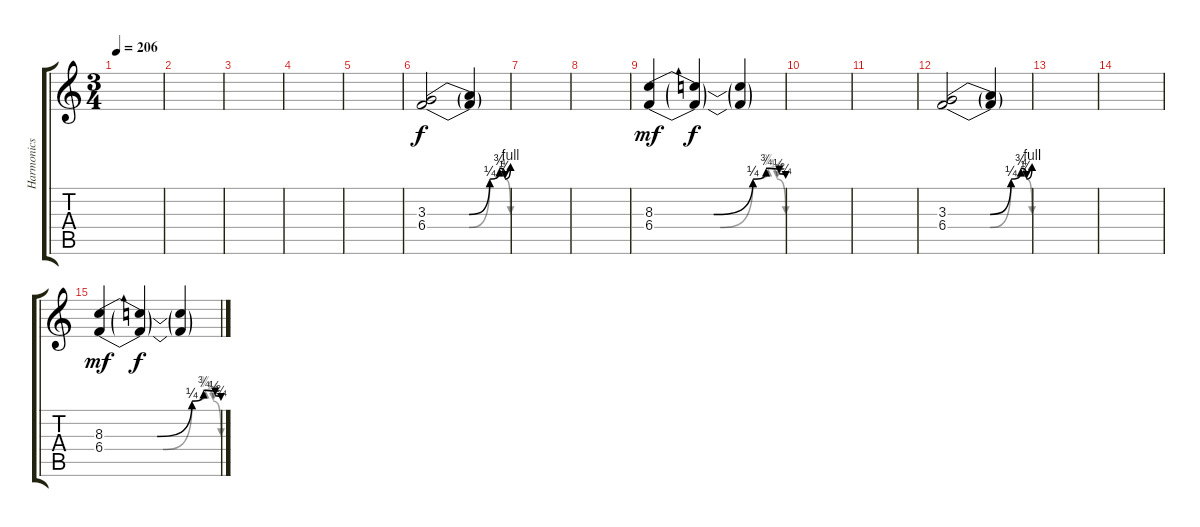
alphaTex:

\track ("Harmonics" "Harmonics") {instrument guitarharmonics}
\staff {score tabs}
\tuning (Db4 Ab3 E3 B2 Gb2 Db2) {hide}
\ts (3 4)
\tempo 206
\clef g2
\ks c
|
|
|
|
|
(3.3{be (custom 0 0 30 0 45 1 52 3 56 1 60 4)} 6.4{be (custom 0 0 30 0 45 1 52 3 56 1 60 0)}).2 (3.3{t} 6.4{t}).4 |
|
|
(8.3{be (custom 0 0 27 0 45 1 51 3 57 2 60 1)} 6.4{be (custom 0 0 15 0 30 0 45 1 52 3 56 1 60 0)}).4{dy mf} (8.3{t} 6.4{t}).4{dy f} (8.3{t} 6.4{t}).4 |
|
|
(3.3{be (custom 0 0 30 0 45 1 52 3 56 1 60 4)} 6.4{be (custom 0 0 30 0 45 1 52 3 56 1 60 0)}).2 (3.3{t} 6.4{t}).4 |
|
|
(8.3{be (custom 0 0 27 0 45 1 51 3 57 2 60 1)} 6.4{be (custom 0 0 15 0 30 0 45 1 52 3 56 1 60 0)}).4{dy mf} (8.3{t} 6.4{t}).4{dy f} (8.3{t} 6.4{t}).4
